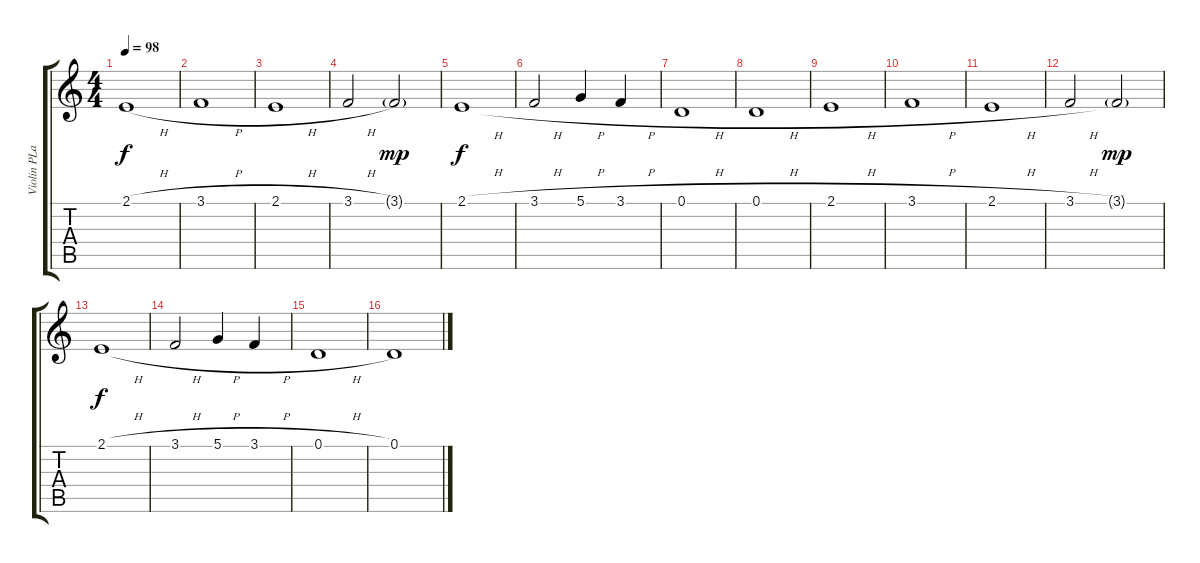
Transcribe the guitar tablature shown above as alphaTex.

\track ("Violin PLayer" "Violin PLa") {instrument violin}
\staff {score tabs}
\tuning (D4 A3 F3 C3 G2 D2) {hide}
\ts (4 4)
\tempo 98
\clef g2
\ks c
2.1{h}.1{dy f} |
3.1{h}.1 |
2.1{h}.1 |
3.1{h}.2 3.1{g}.2{dy mp} |
2.1{h}.1{dy f} |
3.1{h}.2 5.1{h}.4 3.1{h}.4 |
0.1{h}.1 |
0.1{h}.1 |
2.1{h}.1 |
3.1{h}.1 |
2.1{h}.1 |
3.1{h}.2 3.1{g}.2{dy mp} |
2.1{h}.1{dy f} |
3.1{h}.2 5.1{h}.4 3.1{h}.4 |
0.1{h}.1 |
0.1{h}.1
